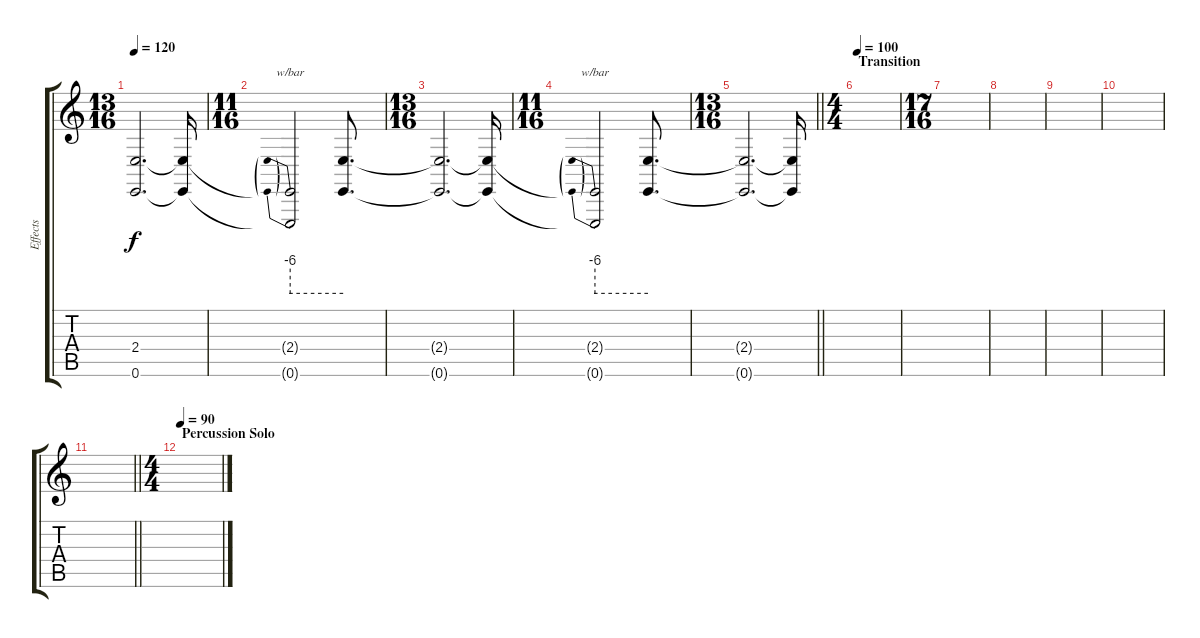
\track ("Effects" "Effects") {instrument seashore}
\staff {score tabs}
\tuning (E4 B3 G3 D3 A2 E2) {hide}
\ts (13 16)
\tempo 120
\clef g2
\ks c
(2.4{t} 0.6{t}).2{d dy f} (2.4{t} 0.6{t}).16 |
\ts (11 16)
(2.4{t} 0.6{t}).2{tbe (predive default 0 -24 60 -24)} (2.4{t} 0.6{t}).8{d} |
\ts (13 16)
(2.4{t} 0.6{t}).2{d} (2.4{t} 0.6{t}).16 |
\ts (11 16)
(2.4{t} 0.6{t}).2{tbe (predive default 0 -24 60 -24) volume 16} (2.4{t} 0.6{t}).8{d} |
\ts (13 16)
\barLineRight lightlight
(2.4{t} 0.6{t}).2{d} (2.4{t} 0.6{t}).16 |
\ts (4 4)
\section ("" "Transition")
\tempo 100
|
\ts (17 16)
|
|
|
|
\barLineRight lightlight
|
\ts (4 4)
\section ("" "Percussion Solo")
\tempo 90
